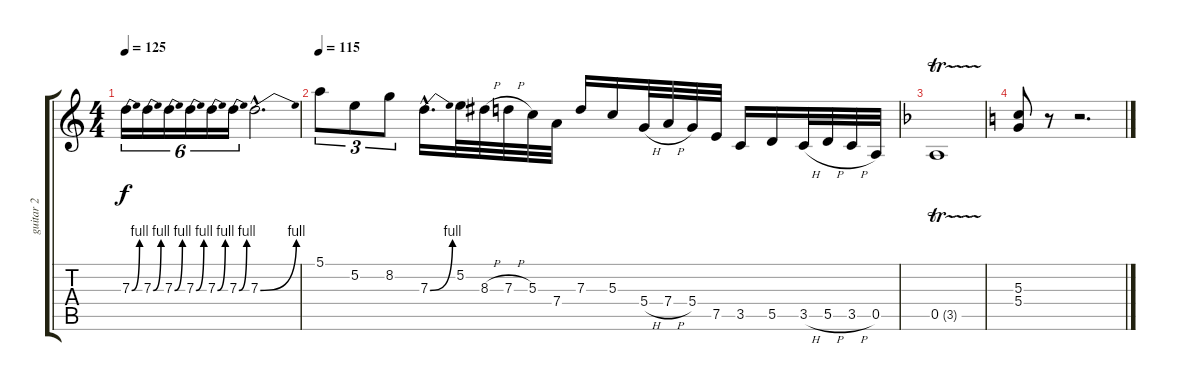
\track ("guitar 2" "guitar 2") {instrument overdrivenguitar}
\staff {score tabs}
\tuning (E4 B3 G3 D3 A2 E2) {hide}
\ts (4 4)
\tempo 125
\clef g2
\ks aminor
7.3{be (bend 0 0 60 4)}.16{tu (6 4) dy f} 7.3{be (bend 0 0 60 4)}.16{tu (6 4)} 7.3{be (bend 0 0 60 4)}.16{tu (6 4)} 7.3{be (bend 0 0 60 4)}.16{tu (6 4)} 7.3{be (bend 0 0 60 4)}.16{tu (6 4)} 7.3{be (bend 0 0 60 4)}.16{tu (6 4)} 7.3{be (bend 0 0 60 4) hac}.2{d} |
\tempo 115
5.1.8{tu (3 2)} 5.2.8{tu (3 2)} 8.2.8{tu (3 2)} 7.3{be (bend 0 0 60 4) hac}.16{d} 5.2.32 8.3{h}.32 7.3{h}.32 5.3.32 7.4.32 7.3.16 5.3.16 5.4{h}.32 7.4{h}.32 5.4.32 7.5.32 3.5.16 5.5.16 3.5{h}.32 5.5{h}.32 3.5{h}.32 0.5.32 |
\ks f
0.5{tr (3 32)}.1 |
\ks aminor
(5.3 5.4).8 r.8 r.2{d}
